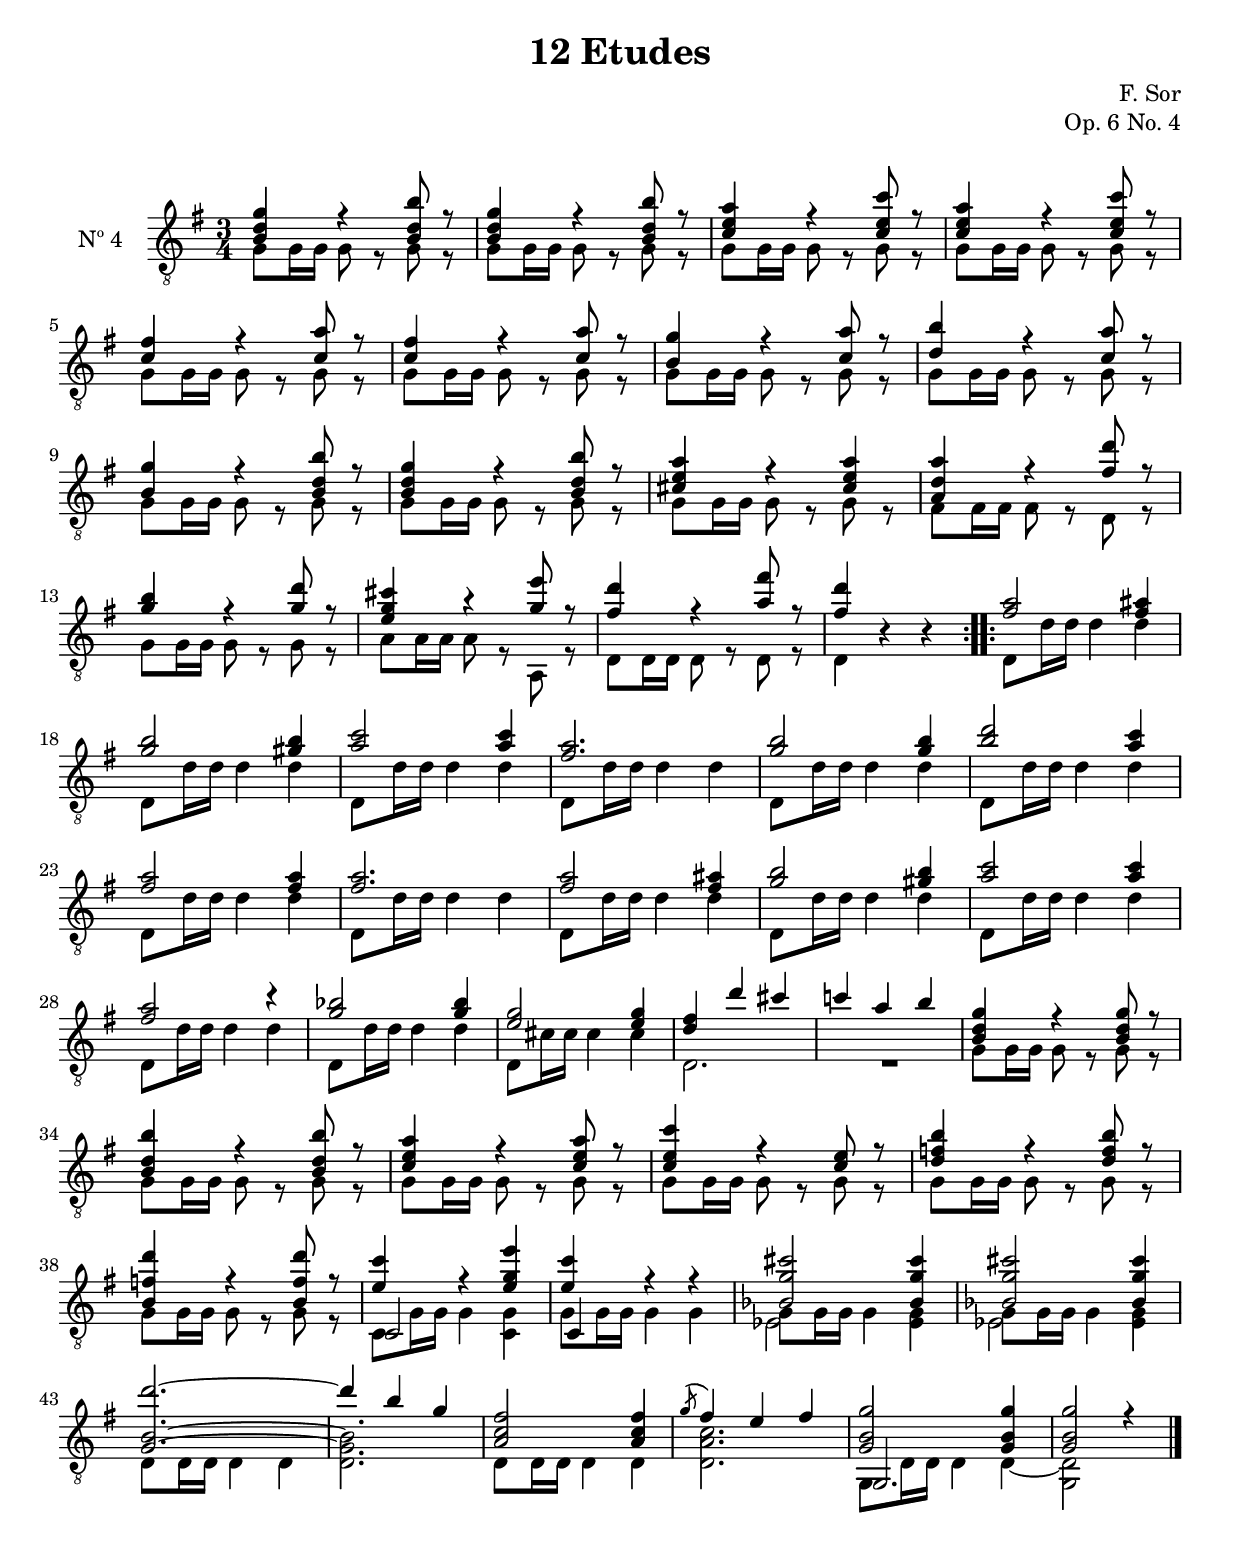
\version "2.19.35"

\header {
  title = "12 Etudes"
  composer = "F. Sor"
  opus = "Op. 6 No. 4"
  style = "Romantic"
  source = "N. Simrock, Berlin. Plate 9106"
  date = "c.1889"
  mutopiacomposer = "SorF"
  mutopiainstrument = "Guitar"
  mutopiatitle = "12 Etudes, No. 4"
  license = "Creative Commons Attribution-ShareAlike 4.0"
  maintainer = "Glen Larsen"
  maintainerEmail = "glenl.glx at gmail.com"
}

\paper {
  % add space between composer/opus markup and first staff
  markup-system-spacing #'padding = #3
  % add a little space between composer and opus
  markup-markup-spacing #'padding = #1.2
  top-margin = #8
  bottom-margin = #12
%  system-count = #8
}

mbreak = {} % { \break }
global = {
  \time 3/4
  \key g \major
}

upperVoice = \fixed c {
  \voiceOne
  \set fingeringOrientations = #'(up)
  \override Fingering.add-stem-support = ##t

  \repeat volta 2 {
    \repeat unfold 2 { <b d' g'>4 r <b d' b'>8 r | }
    \repeat unfold 2 { <c' e' a'>4 r <c' e' c''>8 r }
    <c' fis'>4 r <c' a'>8 r |
    \mbreak

    <c' fis'>4 r <c' a'>8 r |
    <b g'>4 r <c' a'>8 r |
    <d' b'>4 r <c' a'>8 r |
    <b g'>4 r <b d' b'>8 r |
    <b d' g'>4 r <b d' b'>8 r |
    \mbreak

    <cis' e' a'>4 r q |
    <a d' a'>4 r <fis' d''>8 r |
    <g' b'>4 r <g' d''>8 r |
    <e' g' cis''>4 r <g' e''>8 r |
    <fis' d''>4 r <a' fis''>8 r |
    <fis' d''>4 b\rest b\rest |
  }
  \mbreak

  \repeat volta 2 {
    <fis' a'>2 <fis' ais'>4 |
    <g' b'>2 <gis' b'>4 |
    <a' c''>2 q4 |
    <fis' a'>2. |
    <g' b'>2 q4 |
    <b' d''>2 <a' c''>4 |
    \mbreak

    <fis' a'>2 q4 |
    <fis' a'>2. |
    <fis' a'>2 <fis' ais'>4 |
    <g' b'>2 <gis' b'>4 |
    <a' c''>2 q4 |
    <fis' a'>2 r4 |
    \mbreak

    <g' bes'>2 q4 |
    <e' g'>2 q4 |
    <d' fis'>4 d'' cis'' |
    c''!4 a' b' |
    <b d' g'>4 r q8 r |
    <b d' b'>4 r q8 r |
    \mbreak

    <c' e' a'>4 r q8 r |
    <c' e' c''>4 r <c' e'>8 r |
    <d' f' b'>4 r q8 r |
    <b f' d''>4 r q8 r |
    <e' c''>4 r <e' g' e''>4 |
    <e' c''>4 r r |
    \mbreak

    \repeat unfold 2 { <bes g' cis''>2 q4 | }
    <g b d''>2.~ |
    d''4 b' g' |
    <a c' fis'>2 q4 |
    \acciaccatura{g'8} fis'4 e' fis' |
    <g b g'>2 q4 |
    q2 r4 |
  }

  \bar "|."
}

lowerVoice = \fixed c {
  \voiceTwo
  \set fingeringOrientations = #'(down)
  \override Fingering.add-stem-support = ##t

  \repeat unfold 11 { g8 g16 g g8 r g r | }
  fis8 fis16 fis fis8 r d r |
  g8 g16 g g8 r g r |
  a8 a16 a a8 r a, r |
  d8 d16 d d8 r d r |
  d4 s s |

  \repeat unfold 6 { d8 d'16 d' d'4 d' | }

  \repeat unfold 6 { d8 d'16 d' d'4 d' | }

  d8 d'16 d' d'4 d' |
  d8 cis'16 cis' cis'4 cis' |
  d2. |
  R2. |
  \repeat unfold 2 { g8 g16 g g8 r g r | }

  \repeat unfold 4 { g8 g16 g g8 r g r | }
  << {\voiceTwo c8 g16 g g4 <c g>} \\ {\voiceThree c2 s4 } >> |
  << {\voiceTwo g8 g16 g g4 g4} \\ {\voiceThree c4 s s} >> |

  \repeat unfold 2 {
    << {\voiceThree\stemDown ees2 s4} \\ {\voiceTwo g8 g16 g g4 <ees g> } >> |
  }
  << {\voiceTwo  d8 d16 d d4 d | <d g b>2. } \\
     {\tieUp\hideNotes \once\override NoteColumn.force-hshift=#.1 <g b>2.~ <g b>2. } >>
  d8 d16 d d4 d |
  <d a c'>2. |
  << {\voiceTwo g,8 d16 d d4 d~ | <g, d>2 s4 } \\ 
     {\voiceThree g,2. | s2. } >> |
}

\score {
  <<
    \new Staff = "Guitar" \with {
      midiInstrument = #"acoustic guitar (nylon)"
      instrumentName = #"Nº 4"
      \mergeDifferentlyDottedOn
      \mergeDifferentlyHeadedOn
%      \override StringNumber #'stencil = ##f
    } <<
      \global
      \clef "treble_8"
      \context Voice = "upperVoice" \upperVoice
      \context Voice = "lowerVoice" \lowerVoice
    >>
%{
    % tabs are not completely developed
    \new TabStaff = "Guitar tabs" \with {
      restrainOpenStrings = ##t
    } <<
      \clef "moderntab"
      \global
      \context TabVoice = "upperVoice" \upperVoice
      \context TabVoice = "lowerVoice" \lowerVoice
    >>
%}
  >>
  \layout {}
  \midi {
    \context { \TabStaff \remove "Staff_performer" }
    \tempo 4 = 74
  }
}
